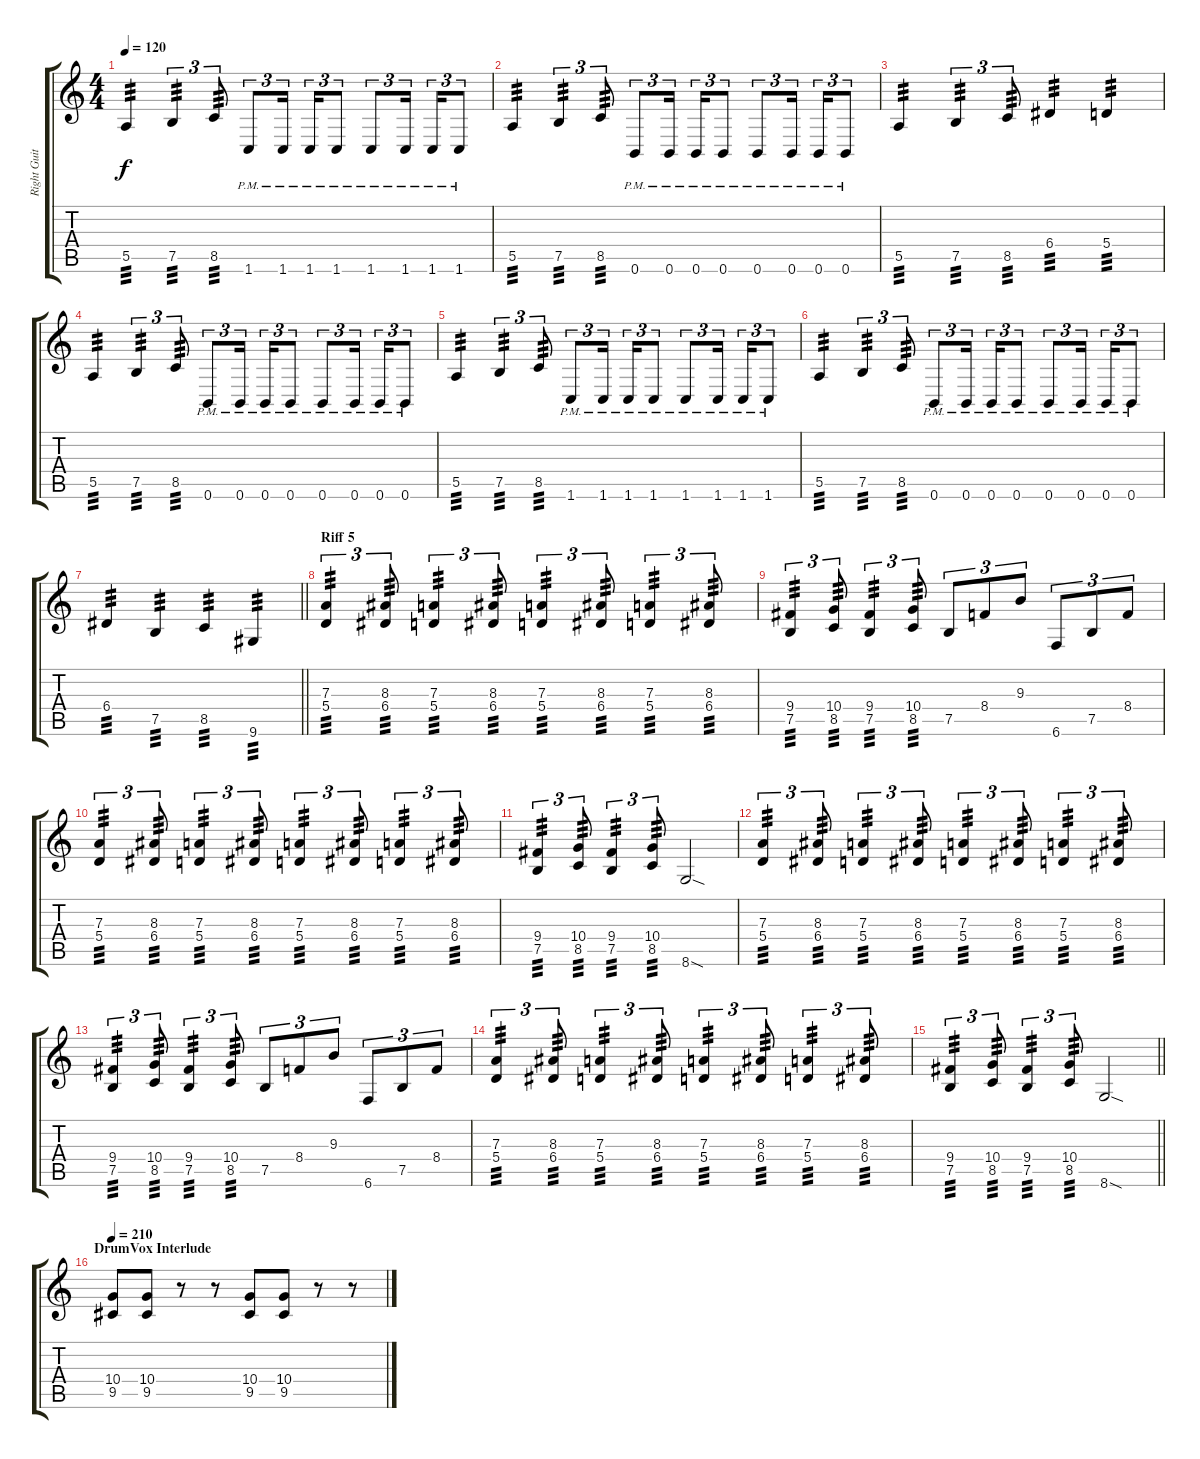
\track ("Right Guitar" "Right Guit") {instrument distortionguitar}
\staff {score tabs}
\tuning (B3 Gb3 D3 A2 E2 B1) {hide}
\ts (4 4)
\tempo 120
\clef g2
\ks c
5.5.4{tp 3 dy f} 7.5.4{tu (3 2) tp 3} 8.5.8{tu (3 2) tp 3} 1.6{pm}.8{tu (3 2)} 1.6{pm}.16{tu (3 2) beam splitsecondary} 1.6{pm}.16{tu (3 2)} 1.6{pm}.8{tu (3 2)} 1.6{pm}.8{tu (3 2)} 1.6{pm}.16{tu (3 2) beam splitsecondary} 1.6{pm}.16{tu (3 2)} 1.6{pm}.8{tu (3 2)} |
5.5.4{tp 3} 7.5.4{tu (3 2) tp 3} 8.5.8{tu (3 2) tp 3} 0.6{pm}.8{tu (3 2)} 0.6{pm}.16{tu (3 2) beam splitsecondary} 0.6{pm}.16{tu (3 2)} 0.6{pm}.8{tu (3 2)} 0.6{pm}.8{tu (3 2)} 0.6{pm}.16{tu (3 2) beam splitsecondary} 0.6{pm}.16{tu (3 2)} 0.6{pm}.8{tu (3 2)} |
5.5.4{tp 3} 7.5.4{tu (3 2) tp 3} 8.5.8{tu (3 2) tp 3} 6.4.4{tp 3} 5.4.4{tp 3} |
5.5.4{tp 3} 7.5.4{tu (3 2) tp 3} 8.5.8{tu (3 2) tp 3} 0.6{pm}.8{tu (3 2)} 0.6{pm}.16{tu (3 2) beam splitsecondary} 0.6{pm}.16{tu (3 2)} 0.6{pm}.8{tu (3 2)} 0.6{pm}.8{tu (3 2)} 0.6{pm}.16{tu (3 2) beam splitsecondary} 0.6{pm}.16{tu (3 2)} 0.6{pm}.8{tu (3 2)} |
5.5.4{tp 3} 7.5.4{tu (3 2) tp 3} 8.5.8{tu (3 2) tp 3} 1.6{pm}.8{tu (3 2)} 1.6{pm}.16{tu (3 2) beam splitsecondary} 1.6{pm}.16{tu (3 2)} 1.6{pm}.8{tu (3 2)} 1.6{pm}.8{tu (3 2)} 1.6{pm}.16{tu (3 2) beam splitsecondary} 1.6{pm}.16{tu (3 2)} 1.6{pm}.8{tu (3 2)} |
5.5.4{tp 3} 7.5.4{tu (3 2) tp 3} 8.5.8{tu (3 2) tp 3} 0.6{pm}.8{tu (3 2)} 0.6{pm}.16{tu (3 2) beam splitsecondary} 0.6{pm}.16{tu (3 2)} 0.6{pm}.8{tu (3 2)} 0.6{pm}.8{tu (3 2)} 0.6{pm}.16{tu (3 2) beam splitsecondary} 0.6{pm}.16{tu (3 2)} 0.6{pm}.8{tu (3 2)} |
\barLineRight lightlight
6.4.4{tp 3} 7.5.4{tp 3} 8.5.4{tp 3} 9.6.4{tp 3} |
\section ("" "Riff 5")
(7.3 5.4).4{tu (3 2) tp 3} (8.3 6.4).8{tu (3 2) tp 3} (7.3 5.4).4{tu (3 2) tp 3} (8.3 6.4).8{tu (3 2) tp 3} (7.3 5.4).4{tu (3 2) tp 3} (8.3 6.4).8{tu (3 2) tp 3} (7.3 5.4).4{tu (3 2) tp 3} (8.3 6.4).8{tu (3 2) tp 3} |
(9.4 7.5).4{tu (3 2) tp 3} (10.4 8.5).8{tu (3 2) tp 3} (9.4 7.5).4{tu (3 2) tp 3} (10.4 8.5).8{tu (3 2) tp 3} 7.5.8{tu (3 2)} 8.4.8{tu (3 2)} 9.3.8{tu (3 2)} 6.6.8{tu (3 2)} 7.5.8{tu (3 2)} 8.4.8{tu (3 2)} |
(7.3 5.4).4{tu (3 2) tp 3} (8.3 6.4).8{tu (3 2) tp 3} (7.3 5.4).4{tu (3 2) tp 3} (8.3 6.4).8{tu (3 2) tp 3} (7.3 5.4).4{tu (3 2) tp 3} (8.3 6.4).8{tu (3 2) tp 3} (7.3 5.4).4{tu (3 2) tp 3} (8.3 6.4).8{tu (3 2) tp 3} |
(9.4 7.5).4{tu (3 2) tp 3} (10.4 8.5).8{tu (3 2) tp 3} (9.4 7.5).4{tu (3 2) tp 3} (10.4 8.5).8{tu (3 2) tp 3} 8.6{sod}.2 |
(7.3 5.4).4{tu (3 2) tp 3} (8.3 6.4).8{tu (3 2) tp 3} (7.3 5.4).4{tu (3 2) tp 3} (8.3 6.4).8{tu (3 2) tp 3} (7.3 5.4).4{tu (3 2) tp 3} (8.3 6.4).8{tu (3 2) tp 3} (7.3 5.4).4{tu (3 2) tp 3} (8.3 6.4).8{tu (3 2) tp 3} |
(9.4 7.5).4{tu (3 2) tp 3} (10.4 8.5).8{tu (3 2) tp 3} (9.4 7.5).4{tu (3 2) tp 3} (10.4 8.5).8{tu (3 2) tp 3} 7.5.8{tu (3 2)} 8.4.8{tu (3 2)} 9.3.8{tu (3 2)} 6.6.8{tu (3 2)} 7.5.8{tu (3 2)} 8.4.8{tu (3 2)} |
(7.3 5.4).4{tu (3 2) tp 3} (8.3 6.4).8{tu (3 2) tp 3} (7.3 5.4).4{tu (3 2) tp 3} (8.3 6.4).8{tu (3 2) tp 3} (7.3 5.4).4{tu (3 2) tp 3} (8.3 6.4).8{tu (3 2) tp 3} (7.3 5.4).4{tu (3 2) tp 3} (8.3 6.4).8{tu (3 2) tp 3} |
\barLineRight lightlight
(9.4 7.5).4{tu (3 2) tp 3} (10.4 8.5).8{tu (3 2) tp 3} (9.4 7.5).4{tu (3 2) tp 3} (10.4 8.5).8{tu (3 2) tp 3} 8.6{sod}.2 |
\section ("" "DrumVox Interlude")
\tempo 210
(10.4 9.5).8 (10.4 9.5).8 r.8 r.8 (10.4 9.5).8 (10.4 9.5).8 r.8 r.8
